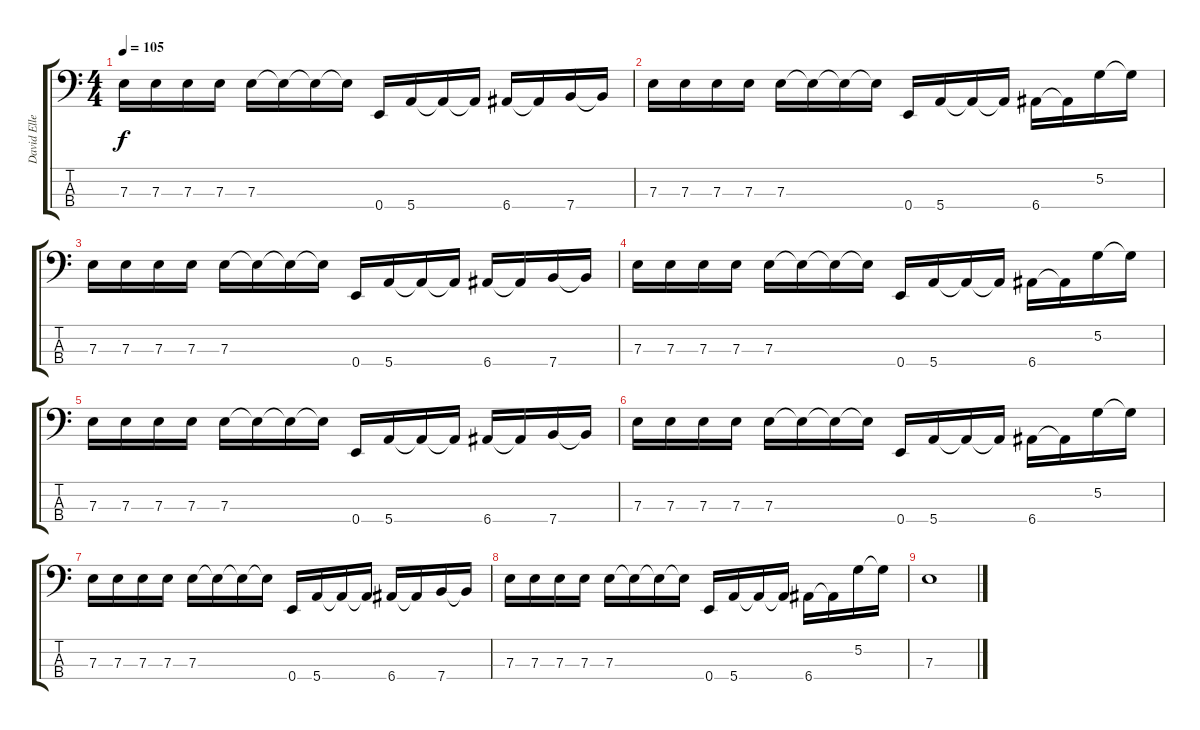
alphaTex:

\track ("David Ellefson" "David Elle") {instrument electricbasspick}
\staff {score tabs}
\tuning (G2 D2 A1 E1) {hide}
\ts (4 4)
\tempo 105
\clef f4
\ks c
7.3.16{dy f} 7.3.16 7.3.16 7.3.16 7.3.16 7.3{t}.16 7.3{t}.16 7.3{t}.16 0.4.16 5.4.16 5.4{t}.16 5.4{t}.16 6.4.16 6.4{t}.16 7.4.16 7.4{t}.16 |
7.3.16 7.3.16 7.3.16 7.3.16 7.3.16 7.3{t}.16 7.3{t}.16 7.3{t}.16 0.4.16 5.4.16 5.4{t}.16 5.4{t}.16 6.4.16 6.4{t}.16 5.2.16 5.2{t}.16 |
7.3.16 7.3.16 7.3.16 7.3.16 7.3.16 7.3{t}.16 7.3{t}.16 7.3{t}.16 0.4.16 5.4.16 5.4{t}.16 5.4{t}.16 6.4.16 6.4{t}.16 7.4.16 7.4{t}.16 |
7.3.16 7.3.16 7.3.16 7.3.16 7.3.16 7.3{t}.16 7.3{t}.16 7.3{t}.16 0.4.16 5.4.16 5.4{t}.16 5.4{t}.16 6.4.16 6.4{t}.16 5.2.16 5.2{t}.16 |
7.3.16 7.3.16 7.3.16 7.3.16 7.3.16 7.3{t}.16 7.3{t}.16 7.3{t}.16 0.4.16 5.4.16 5.4{t}.16 5.4{t}.16 6.4.16 6.4{t}.16 7.4.16 7.4{t}.16 |
7.3.16 7.3.16 7.3.16 7.3.16 7.3.16 7.3{t}.16 7.3{t}.16 7.3{t}.16 0.4.16 5.4.16 5.4{t}.16 5.4{t}.16 6.4.16 6.4{t}.16 5.2.16 5.2{t}.16 |
7.3.16 7.3.16 7.3.16 7.3.16 7.3.16 7.3{t}.16 7.3{t}.16 7.3{t}.16 0.4.16 5.4.16 5.4{t}.16 5.4{t}.16 6.4.16 6.4{t}.16 7.4.16 7.4{t}.16 |
7.3.16 7.3.16 7.3.16 7.3.16 7.3.16 7.3{t}.16 7.3{t}.16 7.3{t}.16 0.4.16 5.4.16 5.4{t}.16 5.4{t}.16 6.4.16 6.4{t}.16 5.2.16 5.2{t}.16 |
7.3.1
